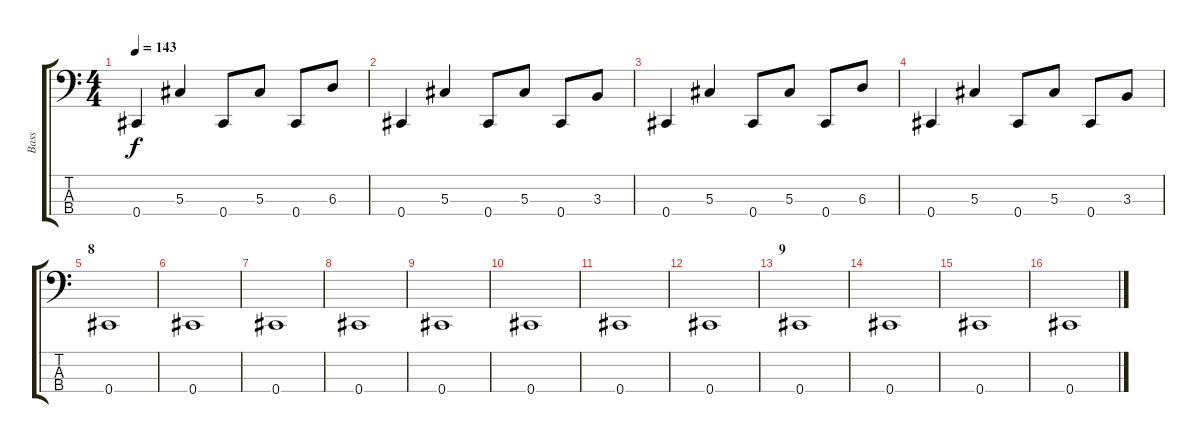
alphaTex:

\track ("Bass" "Bass") {instrument slapbass2}
\staff {score tabs}
\tuning (Gb2 Db2 Ab1 Db1) {hide}
\ts (4 4)
\tempo 143
\clef f4
\ks c
0.4.4{dy f} 5.3.4 0.4.8 5.3.8 0.4.8 6.3.8 |
0.4.4 5.3.4 0.4.8 5.3.8 0.4.8 3.3.8 |
0.4.4 5.3.4 0.4.8 5.3.8 0.4.8 6.3.8 |
0.4.4 5.3.4 0.4.8 5.3.8 0.4.8 3.3.8 |
\section ("" "8")
0.4.1{instrument slapbass2} |
0.4.1 |
0.4.1 |
0.4.1 |
0.4.1 |
0.4.1 |
0.4.1 |
0.4.1 |
\section ("" "9")
0.4.1 |
0.4.1 |
0.4.1 |
0.4.1
